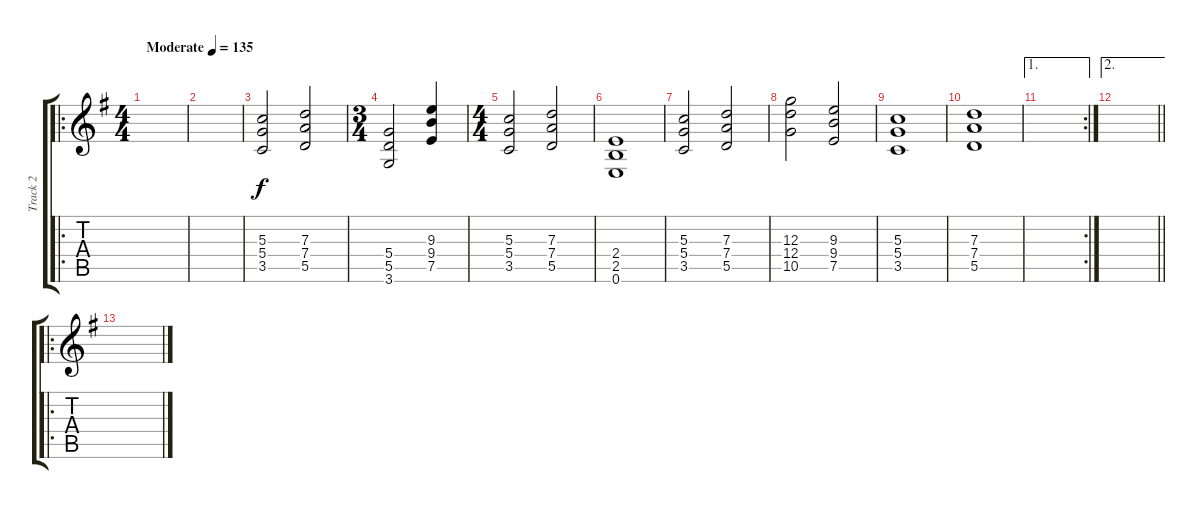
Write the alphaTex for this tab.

\track ("Track 2" "Track 2") {instrument distortionguitar}
\staff {score tabs}
\tuning (E4 B3 G3 D3 A2 E2) {hide}
\ro
\ts (4 4)
\tempo (135 "Moderate")
\clef g2
\ks g
|
|
(5.3 5.4 3.5).2 (7.3 7.4 5.5).2 |
\ts (3 4)
(5.4 5.5 3.6).2 (9.3 9.4 7.5).4 |
\ts (4 4)
(5.3 5.4 3.5).2 (7.3 7.4 5.5).2 |
(2.4 2.5 0.6).1 |
(5.3 5.4 3.5).2 (7.3 7.4 5.5).2 |
(12.3 12.4 10.5).2 (9.3 9.4 7.5).2 |
(5.3 5.4 3.5).1 |
(7.3 7.4 5.5).1 |
\ae 1
\rc 2
|
\ae 2
\barLineRight lightlight
|
\ro
